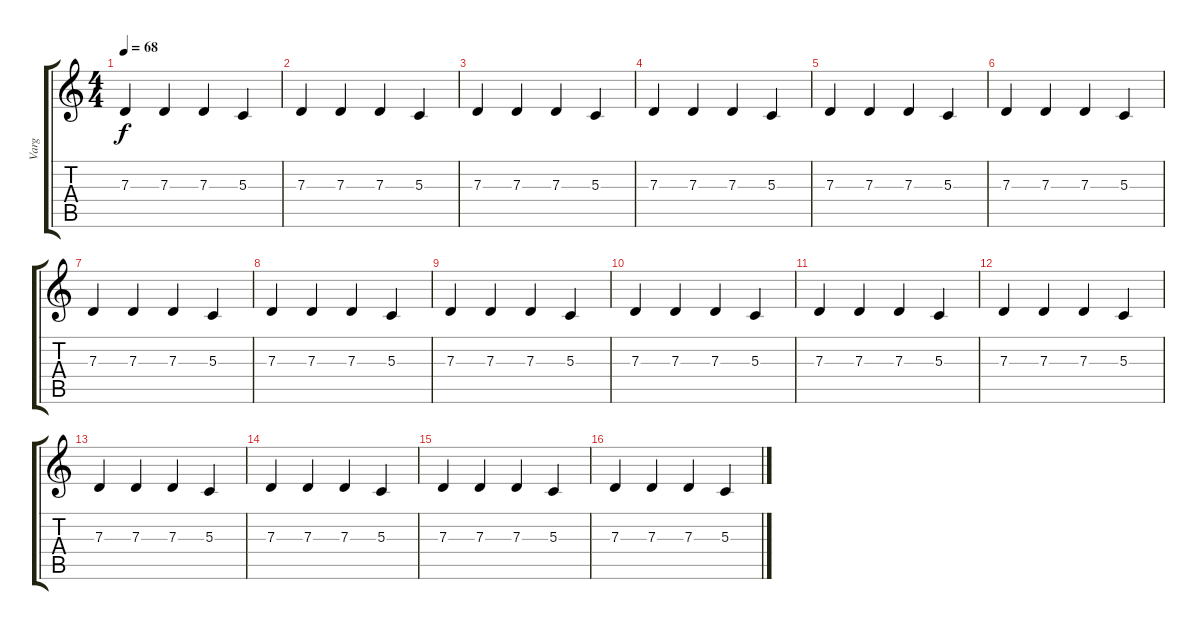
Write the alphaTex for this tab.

\track ("Varg" "Varg") {instrument acousticgrandpiano}
\staff {score tabs}
\tuning (E4 B3 G3 D3 A2 E2) {hide}
\ts (4 4)
\tempo 68
\clef g2
\ks c
7.3.4{dy f instrument acousticgrandpiano} 7.3.4 7.3.4 5.3.4 |
7.3.4 7.3.4 7.3.4 5.3.4 |
7.3.4 7.3.4 7.3.4 5.3.4 |
7.3.4 7.3.4 7.3.4 5.3.4 |
7.3.4 7.3.4 7.3.4 5.3.4 |
7.3.4 7.3.4 7.3.4 5.3.4 |
7.3.4 7.3.4 7.3.4 5.3.4 |
7.3.4 7.3.4 7.3.4 5.3.4 |
7.3.4 7.3.4 7.3.4 5.3.4 |
7.3.4 7.3.4 7.3.4 5.3.4 |
7.3.4 7.3.4 7.3.4 5.3.4 |
7.3.4 7.3.4 7.3.4 5.3.4 |
7.3.4 7.3.4 7.3.4 5.3.4 |
7.3.4 7.3.4 7.3.4 5.3.4 |
7.3.4 7.3.4 7.3.4 5.3.4 |
7.3.4 7.3.4 7.3.4 5.3.4
